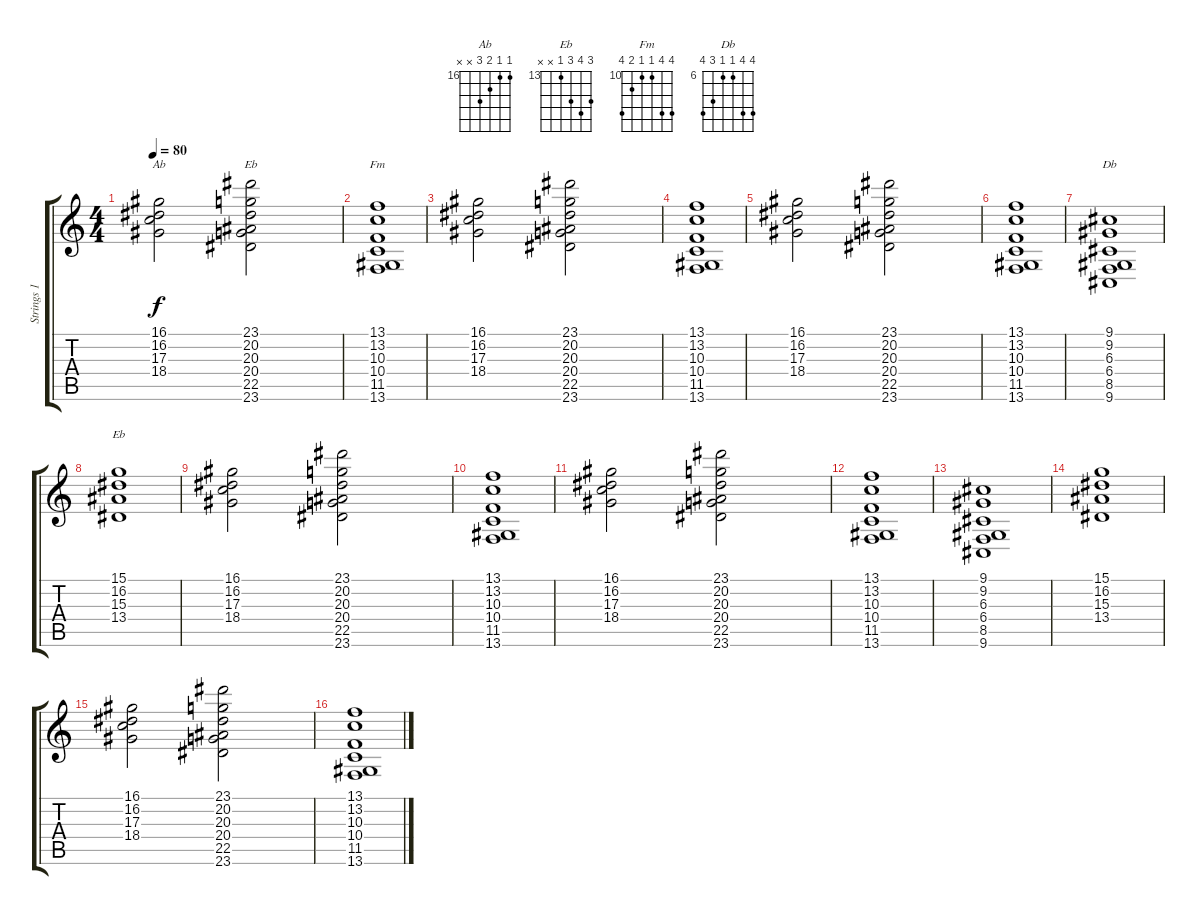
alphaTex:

\track ("Strings 1" "Strings 1") {instrument stringensemble2}
\staff {score tabs}
\tuning (E4 B3 G3 D3 A2 E2) {hide}
\chord ("Ab" 16 16 17 18 x x) {firstfret 16}
\chord ("Eb" 23 20 20 20 22 23) {firstfret 20}
\chord ("Fm" 13 13 10 10 11 13) {firstfret 10}
\chord ("Db" 9 9 6 6 8 9) {firstfret 6}
\chord ("Eb" 15 16 15 13 x x) {firstfret 13}
\ts (4 4)
\tempo 80
\clef g2
\ks c
(16.1 16.2 17.3 18.4).2{ch "Ab" dy f} (23.1 20.2 20.3 20.4 22.5 23.6).2{ch "Eb"} |
(13.1 13.2 10.3 10.4 11.5 13.6).1{ch "Fm"} |
(16.1 16.2 17.3 18.4).2 (23.1 20.2 20.3 20.4 22.5 23.6).2 |
(13.1 13.2 10.3 10.4 11.5 13.6).1 |
(16.1 16.2 17.3 18.4).2 (23.1 20.2 20.3 20.4 22.5 23.6).2 |
(13.1 13.2 10.3 10.4 11.5 13.6).1 |
(9.1 9.2 6.3 6.4 8.5 9.6).1{ch "Db"} |
(15.1 16.2 15.3 13.4).1{ch "Eb"} |
(16.1 16.2 17.3 18.4).2 (23.1 20.2 20.3 20.4 22.5 23.6).2 |
(13.1 13.2 10.3 10.4 11.5 13.6).1 |
(16.1 16.2 17.3 18.4).2 (23.1 20.2 20.3 20.4 22.5 23.6).2 |
(13.1 13.2 10.3 10.4 11.5 13.6).1 |
(9.1 9.2 6.3 6.4 8.5 9.6).1 |
(15.1 16.2 15.3 13.4).1 |
(16.1 16.2 17.3 18.4).2 (23.1 20.2 20.3 20.4 22.5 23.6).2 |
(13.1 13.2 10.3 10.4 11.5 13.6).1
